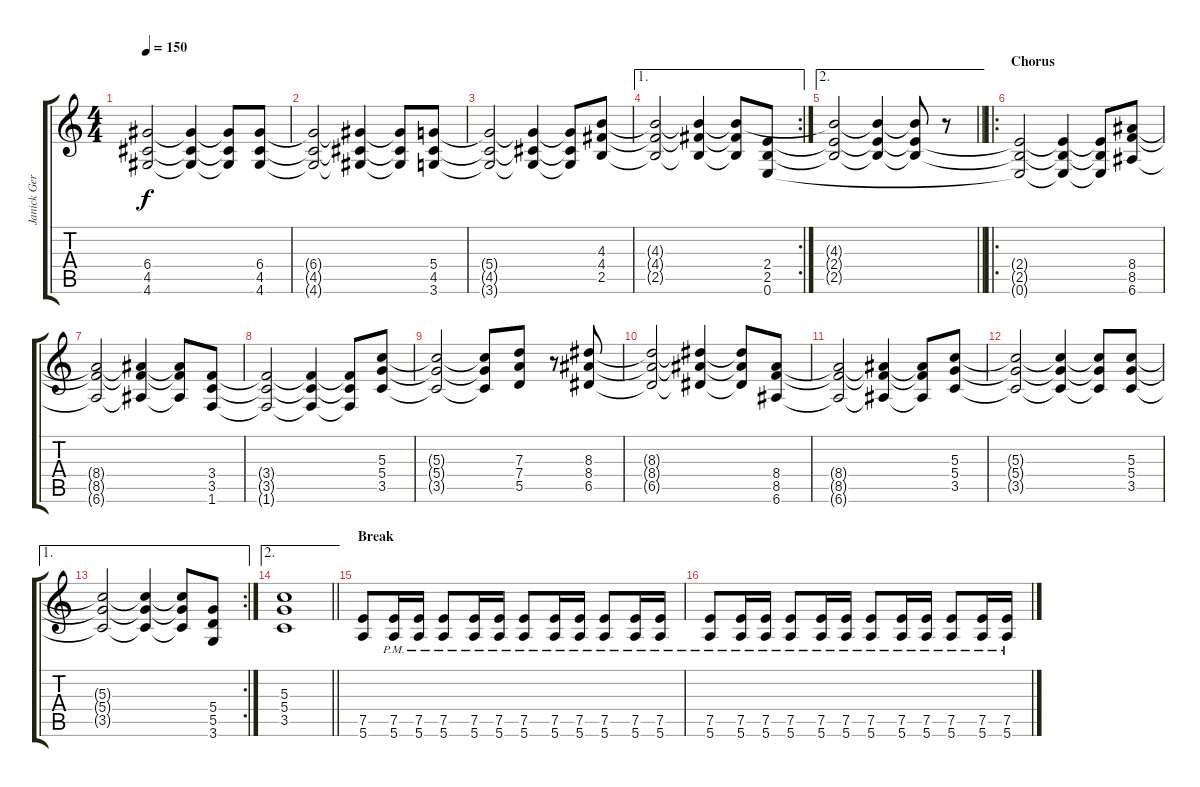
\track ("Janick Gers" "Janick Ger") {instrument distortionguitar}
\staff {score tabs}
\tuning (E4 B3 G3 D3 A2 E2) {hide}
\ts (4 4)
\tempo 150
\clef g2
\ks c
(6.4{t} 4.5{t} 4.6{t}).2{dy f} (6.4{t} 4.5{t} 4.6{t}).4 (6.4{t} 4.5{t} 4.6{t}).8 (6.4 4.5 4.6).8 |
(6.4{t} 4.5{t} 4.6{t}).2 (6.4{t} 4.5{t} 4.6{t}).4 (6.4{t} 4.5{t} 4.6{t}).8 (5.4 4.5 3.6).8 |
(5.4{t} 4.5{t} 3.6{t}).2 (5.4{t} 4.5{t} 3.6{t}).4 (5.4{t} 4.5{t} 3.6{t}).8 (4.3 4.4 2.5).8 |
\ae 1
\rc 2
(4.3{t} 4.4{t} 2.5{t}).2 (4.3{t} 4.4{t} 2.5{t}).4 (4.3{t} 4.4{t} 2.5{t}).8 (2.4 2.5 0.6).8 |
\ae 2
\barLineRight lightlight
(4.3{t} 2.4{t} 2.5{t}).2 (4.3{t} 2.4{t} 2.5{t}).4 (4.3{t} 2.4{t} 2.5{t}).8 r.8 |
\ro
\section ("" "Chorus")
(2.4{t} 2.5{t} 0.6{t}).2 (2.4{t} 2.5{t} 0.6{t}).4 (2.4{t} 2.5{t} 0.6{t}).8 (8.4 8.5 6.6).8 |
(8.4{t} 8.5{t} 6.6{t}).2 (8.4{t} 8.5{t} 6.6{t}).4 (8.4{t} 8.5{t} 6.6{t}).8 (3.4 3.5 1.6).8 |
(3.4{t} 3.5{t} 1.6{t}).2 (3.4{t} 3.5{t} 1.6{t}).4 (3.4{t} 3.5{t} 1.6{t}).8 (5.3 5.4 3.5).8 |
(5.3{t} 5.4{t} 3.5{t}).2 (5.3{t} 5.4{t} 3.5{t}).8 (7.3 7.4 5.5).8 r.8 (8.3 8.4 6.5).8 |
(8.3{t} 8.4{t} 6.5{t}).2 (8.3{t} 8.4{t} 6.5{t}).4 (8.3{t} 8.4{t} 6.5{t}).8 (8.4 8.5 6.6).8 |
(8.4{t} 8.5{t} 6.6{t}).2 (8.4{t} 8.5{t} 6.6{t}).4 (8.4{t} 8.5{t} 6.6{t}).8 (5.3 5.4 3.5).8 |
(5.3{t} 5.4{t} 3.5{t}).2 (5.3{t} 5.4{t} 3.5{t}).4 (5.3{t} 5.4{t} 3.5{t}).8 (5.3 5.4 3.5).8 |
\ae 1
\rc 2
(5.3{t} 5.4{t} 3.5{t}).2 (5.3{t} 5.4{t} 3.5{t}).4 (5.3{t} 5.4{t} 3.5{t}).8 (5.4 5.5 3.6).8 |
\ae 2
\barLineRight lightlight
(5.3 5.4 3.5).1 |
\section ("" "Break")
(7.5 5.6).8 (7.5{pm} 5.6{pm}).16 (7.5{pm} 5.6{pm}).16 (7.5{pm} 5.6{pm}).8 (7.5{pm} 5.6{pm}).16 (7.5{pm} 5.6{pm}).16 (7.5{pm} 5.6{pm}).8 (7.5{pm} 5.6{pm}).16 (7.5{pm} 5.6{pm}).16 (7.5{pm} 5.6{pm}).8 (7.5{pm} 5.6{pm}).16 (7.5{pm} 5.6{pm}).16 |
(7.5{pm} 5.6{pm}).8 (7.5{pm} 5.6{pm}).16 (7.5{pm} 5.6{pm}).16 (7.5{pm} 5.6{pm}).8 (7.5{pm} 5.6{pm}).16 (7.5{pm} 5.6{pm}).16 (7.5{pm} 5.6{pm}).8 (7.5{pm} 5.6{pm}).16 (7.5{pm} 5.6{pm}).16 (7.5{pm} 5.6{pm}).8 (7.5{pm} 5.6{pm}).16 (7.5{pm} 5.6{pm}).16
